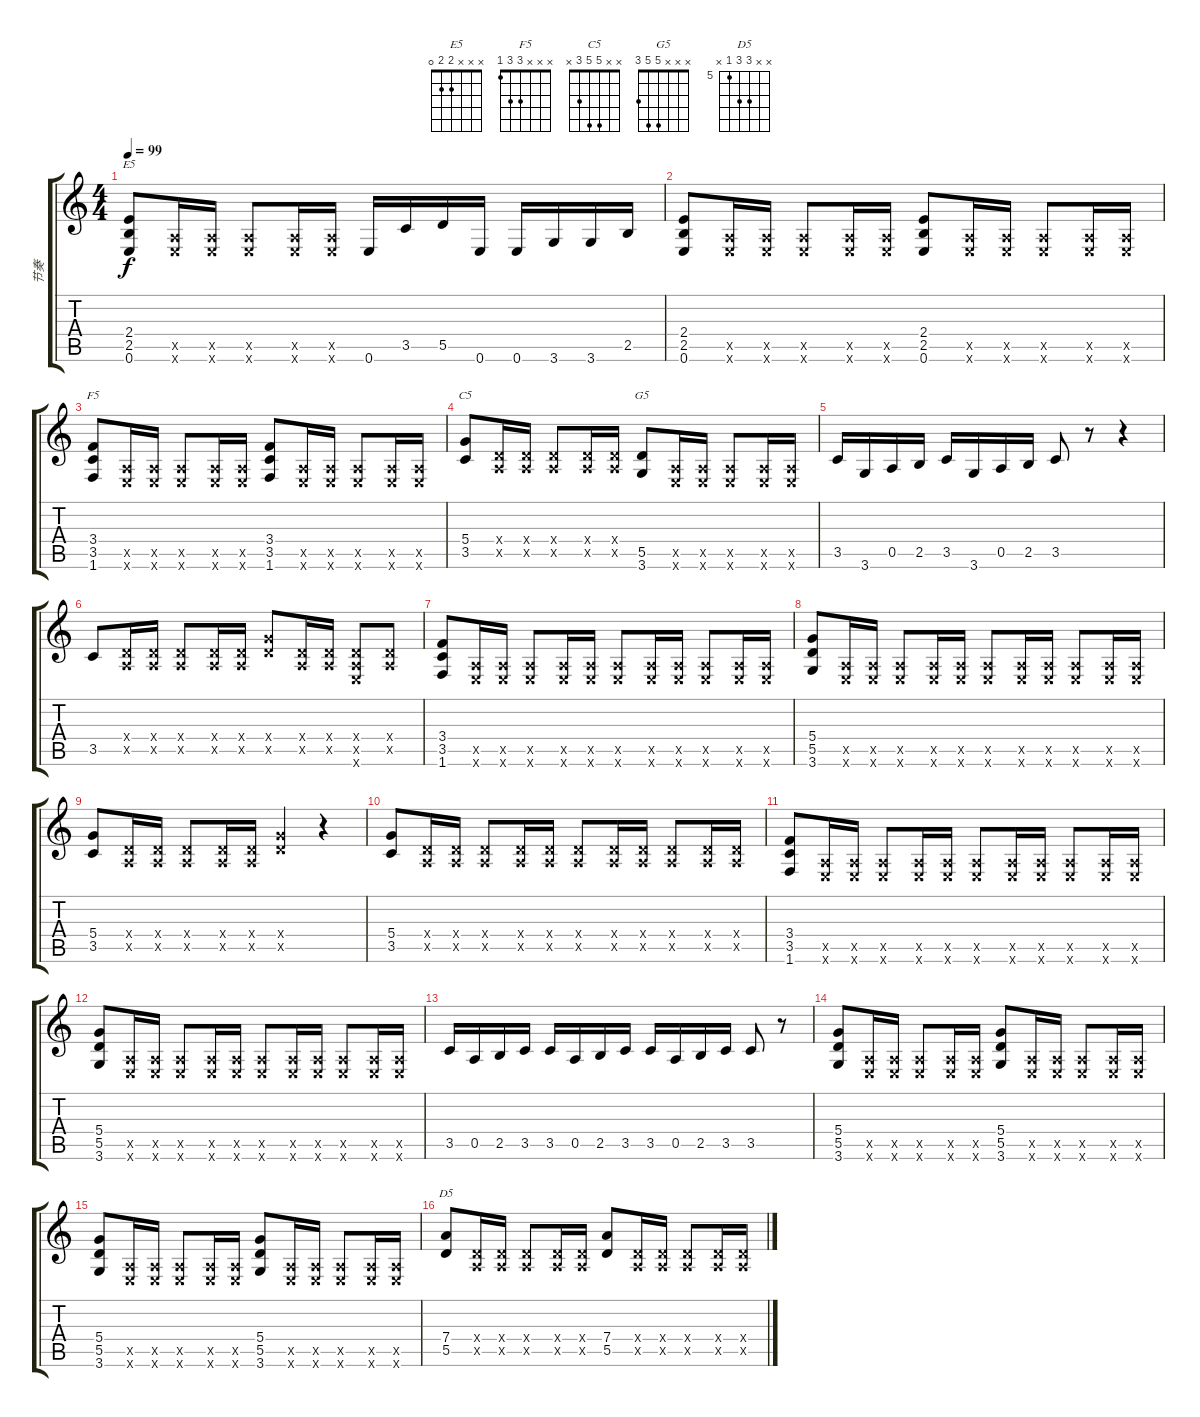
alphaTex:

\track ("节奏" "节奏") {instrument distortionguitar}
\staff {score tabs}
\tuning (E4 B3 G3 D3 A2 E2) {hide}
\chord ("E5" x x x 2 2 0)
\chord ("F5" x x x 3 3 1)
\chord ("C5" x x 5 5 3 x)
\chord ("G5" x x x 5 5 3)
\chord ("D5" x x 7 7 5 x) {firstfret 5}
\ts (4 4)
\tempo 99
\clef g2
\ks c
(2.4 2.5 0.6).8{ch "E5" dy f} (0.5{x} 0.6{x}).16 (0.5{x} 0.6{x}).16 (0.5{x} 0.6{x}).8 (0.5{x} 0.6{x}).16 (0.5{x} 0.6{x}).16 0.6.16 3.5.16 5.5.16 0.6.16 0.6.16 3.6.16 3.6.16 2.5.16 |
(2.4 2.5 0.6).8 (0.5{x} 0.6{x}).16 (0.5{x} 0.6{x}).16 (0.5{x} 0.6{x}).8 (0.5{x} 0.6{x}).16 (0.5{x} 0.6{x}).16 (2.4 2.5 0.6).8 (0.5{x} 0.6{x}).16 (0.5{x} 0.6{x}).16 (0.5{x} 0.6{x}).8 (0.5{x} 0.6{x}).16 (0.5{x} 0.6{x}).16 |
(3.4 3.5 1.6).8{ch "F5"} (0.5{x} 0.6{x}).16 (0.5{x} 0.6{x}).16 (0.5{x} 0.6{x}).8 (0.5{x} 0.6{x}).16 (0.5{x} 0.6{x}).16 (3.4 3.5 1.6).8 (0.5{x} 0.6{x}).16 (0.5{x} 0.6{x}).16 (0.5{x} 0.6{x}).8 (0.5{x} 0.6{x}).16 (0.5{x} 0.6{x}).16 |
(5.4 3.5).8{ch "C5"} (0.4{x} 0.5{x}).16 (0.4{x} 0.5{x}).16 (0.4{x} 0.5{x}).8 (0.4{x} 0.5{x}).16 (0.4{x} 0.5{x}).16 (5.5 3.6).8{ch "G5"} (0.5{x} 0.6{x}).16 (0.5{x} 0.6{x}).16 (0.5{x} 0.6{x}).8 (0.5{x} 0.6{x}).16 (0.5{x} 0.6{x}).16 |
3.5.16 3.6.16 0.5.16 2.5.16 3.5.16 3.6.16 0.5.16 2.5.16 3.5.8 r.8 r.4 |
3.5.8 (0.4{x} 0.5{x}).16 (0.4{x} 0.5{x}).16 (0.4{x} 0.5{x}).8 (0.4{x} 0.5{x}).16 (0.4{x} 0.5{x}).16 (5.4{x} 5.5{x}).8 (0.4{x} 0.5{x}).16 (0.4{x} 0.5{x}).16 (0.4{x} 0.5{x} 0.6{x}).8 (0.4{x} 0.5{x}).8 |
(3.4 3.5 1.6).8 (0.5{x} 0.6{x}).16 (0.5{x} 0.6{x}).16 (0.5{x} 0.6{x}).8 (0.5{x} 0.6{x}).16 (0.5{x} 0.6{x}).16 (0.5{x} 0.6{x}).8 (0.5{x} 0.6{x}).16 (0.5{x} 0.6{x}).16 (0.5{x} 0.6{x}).8 (0.5{x} 0.6{x}).16 (0.5{x} 0.6{x}).16 |
(5.4 5.5 3.6).8 (0.5{x} 0.6{x}).16 (0.5{x} 0.6{x}).16 (0.5{x} 0.6{x}).8 (0.5{x} 0.6{x}).16 (0.5{x} 0.6{x}).16 (0.5{x} 0.6{x}).8 (0.5{x} 0.6{x}).16 (0.5{x} 0.6{x}).16 (0.5{x} 0.6{x}).8 (0.5{x} 0.6{x}).16 (0.5{x} 0.6{x}).16 |
(5.4 3.5).8 (0.4{x} 0.5{x}).16 (0.4{x} 0.5{x}).16 (0.4{x} 0.5{x}).8 (0.4{x} 0.5{x}).16 (0.4{x} 0.5{x}).16 (5.4{x} 5.5{x}).4 r.4 |
(5.4 3.5).8 (0.4{x} 0.5{x}).16 (0.4{x} 0.5{x}).16 (0.4{x} 0.5{x}).8 (0.4{x} 0.5{x}).16 (0.4{x} 0.5{x}).16 (0.4{x} 0.5{x}).8 (0.4{x} 0.5{x}).16 (0.4{x} 0.5{x}).16 (0.4{x} 0.5{x}).8 (0.4{x} 0.5{x}).16 (0.4{x} 0.5{x}).16 |
(3.4 3.5 1.6).8 (0.5{x} 0.6{x}).16 (0.5{x} 0.6{x}).16 (0.5{x} 0.6{x}).8 (0.5{x} 0.6{x}).16 (0.5{x} 0.6{x}).16 (0.5{x} 0.6{x}).8 (0.5{x} 0.6{x}).16 (0.5{x} 0.6{x}).16 (0.5{x} 0.6{x}).8 (0.5{x} 0.6{x}).16 (0.5{x} 0.6{x}).16 |
(5.4 5.5 3.6).8 (0.5{x} 0.6{x}).16 (0.5{x} 0.6{x}).16 (0.5{x} 0.6{x}).8 (0.5{x} 0.6{x}).16 (0.5{x} 0.6{x}).16 (0.5{x} 0.6{x}).8 (0.5{x} 0.6{x}).16 (0.5{x} 0.6{x}).16 (0.5{x} 0.6{x}).8 (0.5{x} 0.6{x}).16 (0.5{x} 0.6{x}).16 |
3.5.16 0.5.16 2.5.16 3.5.16 3.5.16 0.5.16 2.5.16 3.5.16 3.5.16 0.5.16 2.5.16 3.5.16 3.5.8 r.8 |
(5.4 5.5 3.6).8 (0.5{x} 0.6{x}).16 (0.5{x} 0.6{x}).16 (0.5{x} 0.6{x}).8 (0.5{x} 0.6{x}).16 (0.5{x} 0.6{x}).16 (5.4 5.5 3.6).8 (0.5{x} 0.6{x}).16 (0.5{x} 0.6{x}).16 (0.5{x} 0.6{x}).8 (0.5{x} 0.6{x}).16 (0.5{x} 0.6{x}).16 |
(5.4 5.5 3.6).8 (0.5{x} 0.6{x}).16 (0.5{x} 0.6{x}).16 (0.5{x} 0.6{x}).8 (0.5{x} 0.6{x}).16 (0.5{x} 0.6{x}).16 (5.4 5.5 3.6).8 (0.5{x} 0.6{x}).16 (0.5{x} 0.6{x}).16 (0.5{x} 0.6{x}).8 (0.5{x} 0.6{x}).16 (0.5{x} 0.6{x}).16 |
(7.4 5.5).8{ch "D5"} (0.4{x} 0.5{x}).16 (0.4{x} 0.5{x}).16 (0.4{x} 0.5{x}).8 (0.4{x} 0.5{x}).16 (0.4{x} 0.5{x}).16 (7.4 5.5).8 (0.4{x} 0.5{x}).16 (0.4{x} 0.5{x}).16 (0.4{x} 0.5{x}).8 (0.4{x} 0.5{x}).16 (0.4{x} 0.5{x}).16
